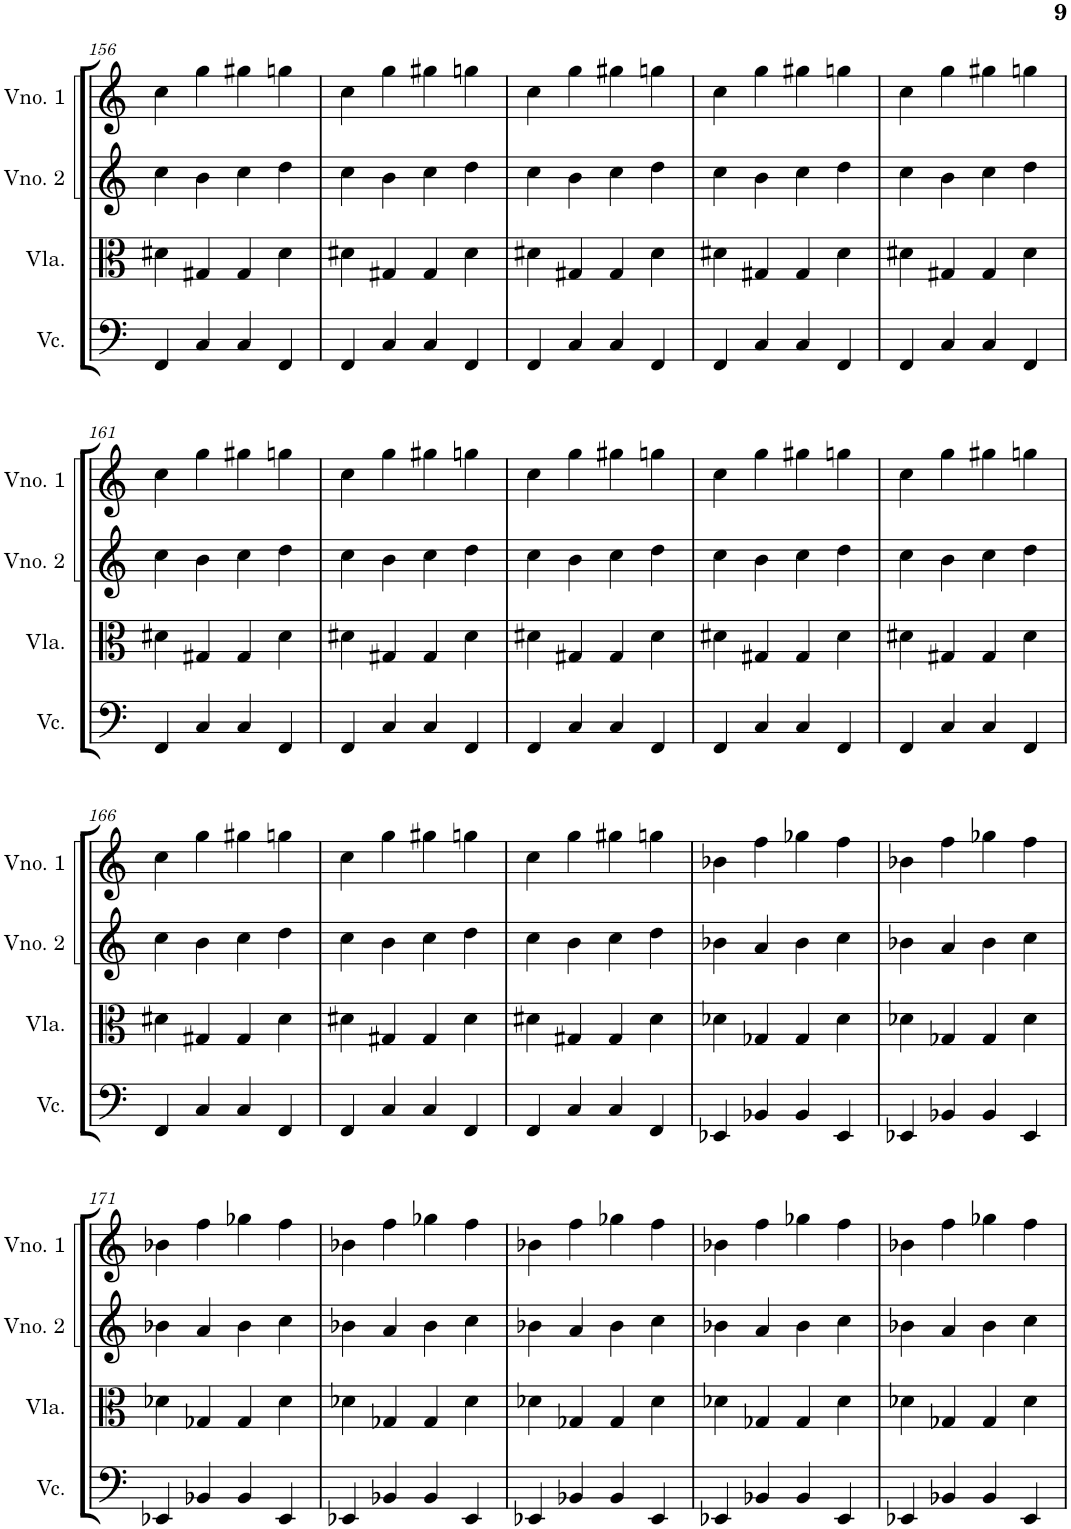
**kern	**kern	**kern	**kern
*part4	*part3	*part2	*part1
*staff4	*staff3	*staff2	*staff1
*I"Violoncelo	*I"Viola	*I"Violino 2	*I"Violino 1
*I'Vc.	*I'Vla.	*I'Vno. 2	*I'Vno. 1
!!LO:PB:g=z
*clefF4	*clefC3	*clefG2	*clefG2
*k[]	*k[]	*k[]	*k[]
*M4/4	*M4/4	*M4/4	*M4/4
=156	=156	=156	=156
4FF/	4d#X\	4cc\	4cc\
4C/	4G#X/	4b\	4gg\
4C/	4G#/	4cc\	4gg#X\
4FF/	4d#\	4dd\	4ggn\
=157	=157	=157	=157
4FF/	4d#X\	4cc\	4cc\
4C/	4G#X/	4b\	4gg\
4C/	4G#/	4cc\	4gg#X\
4FF/	4d#\	4dd\	4ggn\
=158	=158	=158	=158
4FF/	4d#X\	4cc\	4cc\
4C/	4G#X/	4b\	4gg\
4C/	4G#/	4cc\	4gg#X\
4FF/	4d#\	4dd\	4ggn\
=159	=159	=159	=159
4FF/	4d#X\	4cc\	4cc\
4C/	4G#X/	4b\	4gg\
4C/	4G#/	4cc\	4gg#X\
4FF/	4d#\	4dd\	4ggn\
=160	=160	=160	=160
4FF/	4d#X\	4cc\	4cc\
4C/	4G#X/	4b\	4gg\
4C/	4G#/	4cc\	4gg#X\
4FF/	4d#\	4dd\	4ggn\
!!LO:LB:g=z
=161	=161	=161	=161
4FF/	4d#X\	4cc\	4cc\
4C/	4G#X/	4b\	4gg\
4C/	4G#/	4cc\	4gg#X\
4FF/	4d#\	4dd\	4ggn\
=162	=162	=162	=162
4FF/	4d#X\	4cc\	4cc\
4C/	4G#X/	4b\	4gg\
4C/	4G#/	4cc\	4gg#X\
4FF/	4d#\	4dd\	4ggn\
=163	=163	=163	=163
4FF/	4d#X\	4cc\	4cc\
4C/	4G#X/	4b\	4gg\
4C/	4G#/	4cc\	4gg#X\
4FF/	4d#\	4dd\	4ggn\
=164	=164	=164	=164
4FF/	4d#X\	4cc\	4cc\
4C/	4G#X/	4b\	4gg\
4C/	4G#/	4cc\	4gg#X\
4FF/	4d#\	4dd\	4ggn\
=165	=165	=165	=165
4FF/	4d#X\	4cc\	4cc\
4C/	4G#X/	4b\	4gg\
4C/	4G#/	4cc\	4gg#X\
4FF/	4d#\	4dd\	4ggn\
!!LO:LB:g=z
=166	=166	=166	=166
4FF/	4d#X\	4cc\	4cc\
4C/	4G#X/	4b\	4gg\
4C/	4G#/	4cc\	4gg#X\
4FF/	4d#\	4dd\	4ggn\
=167	=167	=167	=167
4FF/	4d#X\	4cc\	4cc\
4C/	4G#X/	4b\	4gg\
4C/	4G#/	4cc\	4gg#X\
4FF/	4d#\	4dd\	4ggn\
=168	=168	=168	=168
4FF/	4d#X\	4cc\	4cc\
4C/	4G#X/	4b\	4gg\
4C/	4G#/	4cc\	4gg#X\
4FF/	4d#\	4dd\	4ggn\
=169	=169	=169	=169
4EE-X/	4d-X\	4b-X\	4b-X\
4BB-X/	4G-X/	4a/	4ff\
4BB-/	4G-/	4b-\	4gg-X\
4EE-/	4d-\	4cc\	4ff\
=170	=170	=170	=170
4EE-X/	4d-X\	4b-X\	4b-X\
4BB-X/	4G-X/	4a/	4ff\
4BB-/	4G-/	4b-\	4gg-X\
4EE-/	4d-\	4cc\	4ff\
!!LO:LB:g=z
=171	=171	=171	=171
4EE-X/	4d-X\	4b-X\	4b-X\
4BB-X/	4G-X/	4a/	4ff\
4BB-/	4G-/	4b-\	4gg-X\
4EE-/	4d-\	4cc\	4ff\
=172	=172	=172	=172
4EE-X/	4d-X\	4b-X\	4b-X\
4BB-X/	4G-X/	4a/	4ff\
4BB-/	4G-/	4b-\	4gg-X\
4EE-/	4d-\	4cc\	4ff\
=173	=173	=173	=173
4EE-X/	4d-X\	4b-X\	4b-X\
4BB-X/	4G-X/	4a/	4ff\
4BB-/	4G-/	4b-\	4gg-X\
4EE-/	4d-\	4cc\	4ff\
=174	=174	=174	=174
4EE-X/	4d-X\	4b-X\	4b-X\
4BB-X/	4G-X/	4a/	4ff\
4BB-/	4G-/	4b-\	4gg-X\
4EE-/	4d-\	4cc\	4ff\
=175	=175	=175	=175
4EE-X/	4d-X\	4b-X\	4b-X\
4BB-X/	4G-X/	4a/	4ff\
4BB-/	4G-/	4b-\	4gg-X\
4EE-/	4d-\	4cc\	4ff\
=	=	=	=
*-	*-	*-	*-
